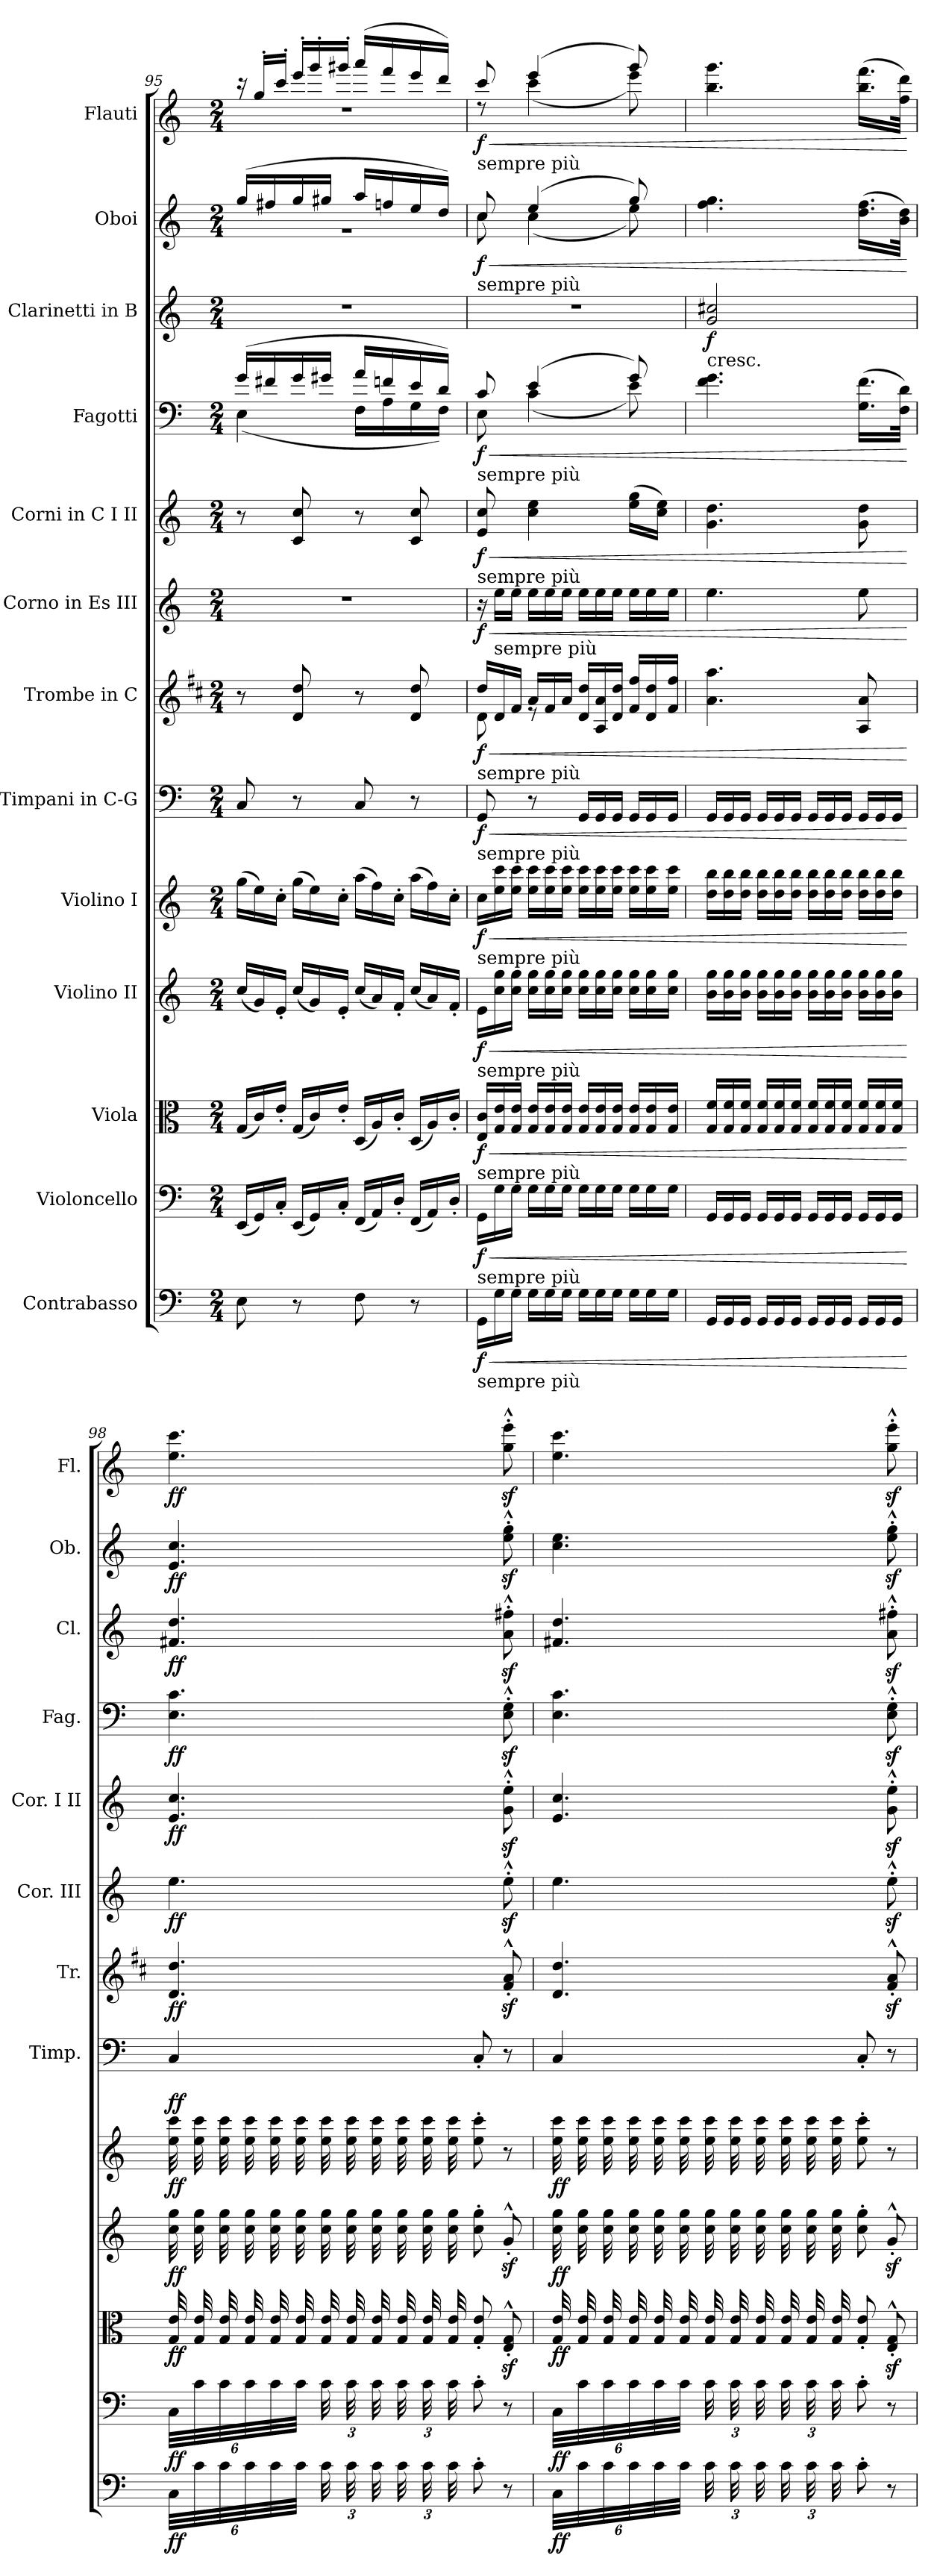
**kern	**dynam	**kern	**dynam	**kern	**dynam	**kern	**dynam	**kern	**dynam	**kern	**dynam	**kern	**dynam	**kern	**dynam	**kern	**dynam	**kern	**dynam	**kern	**dynam	**kern	**dynam	**kern	**dynam
*part13	*part13	*part12	*part12	*part11	*part11	*part10	*part10	*part9	*part9	*part8	*part8	*part7	*part7	*part6	*part6	*part5	*part5	*part4	*part4	*part3	*part3	*part2	*part2	*part1	*part1
*staff13	*staff13	*staff12	*staff12	*staff11	*staff11	*staff10	*staff10	*staff9	*staff9	*staff8	*staff8	*staff7	*staff7	*staff6	*staff6	*staff5	*staff5	*staff4	*staff4	*staff3	*staff3	*staff2	*staff2	*staff1	*staff1
*I"Contrabasso	*	*I"Violoncello	*	*I"Viola	*	*I"Violino II	*	*I"Violino I	*	*I"Timpani in C-G	*	*I"Trombe in C	*	*I"Corno in Es III	*	*I"Corni in C I II	*	*I"Fagotti	*	*I"Clarinetti in B	*	*I"Oboi	*	*I"Flauti	*
*	*	*	*	*	*	*	*	*	*	*I'Timp.	*	*I'Tr.	*	*I'Cor. III	*	*I'Cor. I II	*	*I'Fag.	*	*I'Cl.	*	*I'Ob.	*	*I'Fl.	*
*clefF4	*	*clefF4	*	*clefC3	*	*clefG2	*	*clefG2	*	*clefF4	*	*clefG2	*	*clefG2	*	*clefG2	*	*clefF4	*	*clefG2	*	*clefG2	*	*clefG2	*
*ITrd7c12	*	*	*	*	*	*	*	*	*	*	*	*ITrd1c2	*	*ITrd5c9	*	*ITrd7c12	*	*	*	*ITrd1c2	*	*	*	*	*
*k[]	*	*k[]	*	*k[]	*	*k[]	*	*k[]	*	*k[]	*	*k[]	*	*k[b-e-a-]	*	*k[]	*	*k[]	*	*k[b-e-]	*	*k[]	*	*k[]	*
*M2/4	*	*M2/4	*	*M2/4	*	*M2/4	*	*M2/4	*	*M2/4	*	*M2/4	*	*M2/4	*	*M2/4	*	*M2/4	*	*M2/4	*	*M2/4	*	*M2/4	*
*	*	*Xtuplet	*	*Xtuplet	*	*Xtuplet	*	*Xtuplet	*	*	*	*	*	*	*	*	*	*	*	*	*	*	*	*Xtuplet	*
=95	=95	=95	=95	=95	=95	=95	=95	=95	=95	=95	=95	=95	=95	=95	=95	=95	=95	=95	=95	=95	=95	=95	=95	=95	=95
*	*	*	*	*	*	*	*	*	*	*	*	*	*	*	*	*	*	*^	*	*	*	*^	*	*^	*
8EE\	.	(24EE/LL	.	(24G/LL	.	(24cc/LL	.	(24gg\LL	.	8C/	.	8r	.	2r	.	8r	.	(16g/LL	(4E\	.	2r	.	(16gg/LL	2r	.	24r	2rdd	.
.	.	24GG/)	.	24c/)	.	24g/)	.	24ee\)	.	.	.	.	.	.	.	.	.	.	.	.	.	.	.	.	.	24gg'/LL	.	.
.	.	.	.	.	.	.	.	.	.	.	.	.	.	.	.	.	.	16f#X/	.	.	.	.	16ff#X/	.	.	.	.	.
.	.	24C'/JJ	.	24e'/JJ	.	24e'/JJ	.	24cc'\JJ	.	.	.	.	.	.	.	.	.	.	.	.	.	.	.	.	.	24ccc'/JJ	.	.
8r	.	(24EE/LL	.	(24G/LL	.	(24cc/LL	.	(24gg\LL	.	8r	.	8c/ 8cc/	.	.	.	8C/ 8c/	.	16g/	.	.	.	.	16gg/	.	.	24eee'/LL	.	.
.	.	24GG/)	.	24c/)	.	24g/)	.	24ee\)	.	.	.	.	.	.	.	.	.	.	.	.	.	.	.	.	.	24ggg'/	.	.
.	.	.	.	.	.	.	.	.	.	.	.	.	.	.	.	.	.	16g#X/JJ	.	.	.	.	16gg#X/JJ	.	.	.	.	.
.	.	24C'/JJ	.	24e'/JJ	.	24e'/JJ	.	24cc'\JJ	.	.	.	.	.	.	.	.	.	.	.	.	.	.	.	.	.	24ggg#X'/JJ	.	.
8FF\	.	(24FF/LL	.	(24D/LL	.	(24cc/LL	.	(24aa\LL	.	8C/	.	8r	.	.	.	8r	.	16a/LL	16F\LL	.	.	.	16aa/LL	.	.	(16aaa/LL	.	.
.	.	24AA/)	.	24A/)	.	24a/)	.	24ff\)	.	.	.	.	.	.	.	.	.	.	.	.	.	.	.	.	.	.	.	.
.	.	.	.	.	.	.	.	.	.	.	.	.	.	.	.	.	.	16fn/	16A\	.	.	.	16ffn/	.	.	16fff/	.	.
.	.	24D'/JJ	.	24c'/JJ	.	24f'/JJ	.	24cc'\JJ	.	.	.	.	.	.	.	.	.	.	.	.	.	.	.	.	.	.	.	.
8r	.	(24FF/LL	.	(24D/LL	.	(24cc/LL	.	(24aa\LL	.	8r	.	8c/ 8cc/	.	.	.	8C/ 8c/	.	16e/	16G\	.	.	.	16ee/	.	.	16eee/	.	.
.	.	24AA/)	.	24A/)	.	24a/)	.	24ff\)	.	.	.	.	.	.	.	.	.	.	.	.	.	.	.	.	.	.	.	.
.	.	.	.	.	.	.	.	.	.	.	.	.	.	.	.	.	.	16d/JJ)	16F\JJ)	.	.	.	16dd/JJ)	.	.	16ddd/JJ)	.	.
.	.	24D'/JJ	.	24c'/JJ	.	24f'/JJ	.	24cc'\JJ	.	.	.	.	.	.	.	.	.	.	.	.	.	.	.	.	.	.	.	.
!!LO:PB:g=z	!!
=96	=96	=96	=96	=96	=96	=96	=96	=96	=96	=96	=96	=96	=96	=96	=96	=96	=96	=96	=96	=96	=96	=96	=96	=96	=96	=96	=96	=96
*Xtuplet	*	*	*	*	*	*	*	*	*	*	*	*	*	*	*	*	*	*	*	*	*	*	*	*	*	*	*	*
!	!LO:HP:b	!	!LO:HP:b	!	!LO:HP:b	!	!LO:HP:b	!	!LO:HP:b	!	!LO:HP:b	!	!	!	!	!	!	!	!	!	!	!	!	!	!	!	!	!
*	*	*	*	*	*	*	*	*	*	*	*	*Xtuplet	*	*	*	*	*	*	*	*	*	*	*	*	*	*	*	*
!	!	!	!	!	!	!	!	!	!	!	!	!	!LO:HP:b	!	!	!	!	!	!	!	!	!	!	!	!	!	!	!
*	*	*	*	*	*	*	*	*	*	*	*	*^	*	*	*	*	*	*	*	*	*	*	*	*	*	*	*	*
*	*	*	*	*	*	*	*	*	*	*	*	*	*	*	*Xtuplet	*	*	*	*	*	*	*	*	*	*	*	*	*	*
!	!	!	!	!	!	!	!	!	!	!	!	!	!	!	!	!	!	!	!	!	!	!	!	!	!	!	!LO:TX:b:t=sempre più	!	!
!	!	!	!	!	!	!	!	!	!	!	!	!	!	!	!	!	!	!	!	!	!	!	!	!LO:TX:b:t=sempre più	!	!	!	!	!
!	!	!	!	!	!	!	!	!	!	!	!	!	!	!	!	!	!	!	!LO:TX:b:t=sempre più	!	!	!	!	!	!	!	!	!	!
!	!	!	!	!	!	!	!	!	!	!	!	!	!	!	!	!	!LO:TX:b:t=sempre più	!	!	!	!	!	!	!	!	!	!	!	!
!	!	!	!	!	!	!	!	!	!	!	!	!LO:TX:b:t=sempre più	!	!	!	!	!	!	!	!	!	!	!	!	!	!	!	!	!
!	!	!	!	!	!	!	!	!	!	!LO:TX:b:t=sempre più	!	!	!	!	!	!	!	!	!	!	!	!	!	!	!	!	!	!	!
!	!	!	!	!	!	!	!	!LO:TX:b:t=sempre più	!	!	!	!	!	!	!	!	!	!	!	!	!	!	!	!	!	!	!	!	!
!	!	!	!	!	!	!LO:TX:b:t=sempre più	!	!	!	!	!	!	!	!	!	!	!	!	!	!	!	!	!	!	!	!	!	!	!
!	!	!	!	!LO:TX:b:t=sempre più	!	!	!	!	!	!	!	!	!	!	!	!	!	!	!	!	!	!	!	!	!	!	!	!	!
!	!	!LO:TX:b:t=sempre più	!	!	!	!	!	!	!	!	!	!	!	!	!	!	!	!	!	!	!	!	!	!	!	!	!	!	!
!LO:TX:b:t=sempre più	!	!	!	!	!	!	!	!	!	!	!	!	!	!	!	!	!	!	!	!	!	!	!	!	!	!	!	!	!
!	!LO:DY:n=1:b	!	!LO:DY:n=1:b	!	!LO:DY:n=1:b	!	!LO:DY:n=1:b	!	!LO:DY:n=1:b	!	!LO:DY:n=1:b	!	!	!LO:DY:n=1:b	!	!LO:HP:b	!	!LO:HP:b	!	!	!LO:HP:b	!	!	!	!	!LO:HP:b	!	!	!LO:HP:b
!	!	!	!	!	!	!	!	!	!	!	!	!	!	!	!	!LO:DY:n=1:b	!	!LO:DY:n=1:b	!	!	!LO:DY:n=1:b	!	!	!	!	!LO:DY:n=1:b	!	!	!LO:DY:n=1:b
24GGG\LL	< f	24GG\LL	< f	24E/ 24c/LL	< f	24e\LL	< f	24cc\LL	< f	8GG/	< f	24cc/LL	8c\	< f	24r	< f	8E/ 8c/	< f	8c/	8E\	< f	2r	.	8cc/	8cc\	< f	8ccc/	8rdd	< f
!	!	!	!	!	!	!	!	!	!	!	!	!	!	!	!LO:TX:b:t=sempre più	!	!	!	!	!	!	!	!	!	!	!	!	!	!
24GG\	.	24G\	.	24G/ 24e/	.	24cc\ 24gg\	.	24ee\ 24ccc\	.	.	.	24c/	.	.	24g\LL	.	.	.	.	.	.	.	.	.	.	.	.	.	.
24GG\JJ	.	24G\JJ	.	24G/ 24e/JJ	.	24cc\ 24gg\JJ	.	24ee\ 24ccc\JJ	.	.	.	24e/JJ	.	.	24g\JJ	.	.	.	.	.	.	.	.	.	.	.	.	.	.
24GG\LL	.	24G\LL	.	24G/ 24e/LL	.	24cc\ 24gg\LL	.	24ee\ 24ccc\LL	.	8r	.	24g/LL	8re	.	24g\LL	.	4c\ 4e\	.	(4e/	(4c\	.	.	.	(4ee/	(4cc\	.	(4eee/	(4ccc\	.
24GG\	.	24G\	.	24G/ 24e/	.	24cc\ 24gg\	.	24ee\ 24ccc\	.	.	.	24e/	.	.	24g\	.	.	.	.	.	.	.	.	.	.	.	.	.	.
24GG\JJ	.	24G\JJ	.	24G/ 24e/JJ	.	24cc\ 24gg\JJ	.	24ee\ 24ccc\JJ	.	.	.	24g/JJ	.	.	24g\JJ	.	.	.	.	.	.	.	.	.	.	.	.	.	.
*	*	*	*	*	*	*	*	*	*	*Xtuplet	*	*	*	*	*	*	*	*	*	*	*	*	*	*	*	*	*	*	*
24GG\LL	.	24G\LL	.	24G/ 24e/LL	.	24cc\ 24gg\LL	.	24ee\ 24ccc\LL	.	24GG/LL	.	24c/ 24cc/LL	4ryy	.	24g\LL	.	.	.	.	.	.	.	.	.	.	.	.	.	.
24GG\	.	24G\	.	24G/ 24e/	.	24cc\ 24gg\	.	24ee\ 24ccc\	.	24GG/	.	24G/ 24g/	.	.	24g\	.	.	.	.	.	.	.	.	.	.	.	.	.	.
24GG\JJ	.	24G\JJ	.	24G/ 24e/JJ	.	24cc\ 24gg\JJ	.	24ee\ 24ccc\JJ	.	24GG/JJ	.	24c/ 24cc/JJ	.	.	24g\JJ	.	.	.	.	.	.	.	.	.	.	.	.	.	.
24GG\LL	.	24G\LL	.	24G/ 24e/LL	.	24cc\ 24gg\LL	.	24ee\ 24ccc\LL	.	24GG/LL	.	24e/ 24ee/LL	.	.	24g\LL	.	(16e\ 16g\LL	.	8g/)	8e\)	.	.	.	8gg/)	8ee\)	.	8ggg/)	8eee\)	.
24GG\	.	24G\	.	24G/ 24e/	.	24cc\ 24gg\	.	24ee\ 24ccc\	.	24GG/	.	24c/ 24cc/	.	.	24g\	.	.	.	.	.	.	.	.	.	.	.	.	.	.
.	.	.	.	.	.	.	.	.	.	.	.	.	.	.	.	.	16c\ 16e\JJ)	.	.	.	.	.	.	.	.	.	.	.	.
24GG\JJ	.	24G\JJ	.	24G/ 24e/JJ	.	24cc\ 24gg\JJ	.	24ee\ 24ccc\JJ	.	24GG/JJ	.	24e/ 24ee/JJ	.	.	24g\JJ	.	.	.	.	.	.	.	.	.	.	.	.	.	.
*	*	*	*	*	*	*	*	*	*	*	*	*	*	*	*	*	*	*	*	*	*	*	*	*v	*v	*	*	*	*
*	*	*	*	*	*	*	*	*	*	*	*	*v	*v	*	*	*	*	*	*v	*v	*	*	*	*	*	*v	*v	*
=97	=97	=97	=97	=97	=97	=97	=97	=97	=97	=97	=97	=97	=97	=97	=97	=97	=97	=97	=97	=97	=97	=97	=97	=97	=97
!	!	!	!	!	!	!	!	!	!	!	!	!	!	!	!	!	!	!	!	!LO:TX:b:t=cresc.	!	!	!	!	!
!	!	!	!	!	!	!	!	!	!	!	!	!	!	!	!	!	!	!	!	!	!LO:DY:b	!	!	!	!
24GGG/LL	.	24GG/LL	.	24G/ 24f/LL	.	24b\ 24gg\LL	.	24dd\ 24bb\LL	.	24GG/LL	.	4.g\ 4.gg\	.	4.g\	.	4.G\ 4.d\	.	4.f\ 4.g\	.	2f/ 2bn/	f	4.ff\ 4.gg\	.	4.bb\ 4.ggg\	.
24GGG/	.	24GG/	.	24G/ 24f/	.	24b\ 24gg\	.	24dd\ 24bb\	.	24GG/	.	.	.	.	.	.	.	.	.	.	.	.	.	.	.
24GGG/JJ	.	24GG/JJ	.	24G/ 24f/JJ	.	24b\ 24gg\JJ	.	24dd\ 24bb\JJ	.	24GG/JJ	.	.	.	.	.	.	.	.	.	.	.	.	.	.	.
24GGG/LL	.	24GG/LL	.	24G/ 24f/LL	.	24b\ 24gg\LL	.	24dd\ 24bb\LL	.	24GG/LL	.	.	.	.	.	.	.	.	.	.	.	.	.	.	.
24GGG/	.	24GG/	.	24G/ 24f/	.	24b\ 24gg\	.	24dd\ 24bb\	.	24GG/	.	.	.	.	.	.	.	.	.	.	.	.	.	.	.
24GGG/JJ	.	24GG/JJ	.	24G/ 24f/JJ	.	24b\ 24gg\JJ	.	24dd\ 24bb\JJ	.	24GG/JJ	.	.	.	.	.	.	.	.	.	.	.	.	.	.	.
24GGG/LL	.	24GG/LL	.	24G/ 24f/LL	.	24b\ 24gg\LL	.	24dd\ 24bb\LL	.	24GG/LL	.	.	.	.	.	.	.	.	.	.	.	.	.	.	.
24GGG/	.	24GG/	.	24G/ 24f/	.	24b\ 24gg\	.	24dd\ 24bb\	.	24GG/	.	.	.	.	.	.	.	.	.	.	.	.	.	.	.
24GGG/JJ	.	24GG/JJ	.	24G/ 24f/JJ	.	24b\ 24gg\JJ	.	24dd\ 24bb\JJ	.	24GG/JJ	.	.	.	.	.	.	.	.	.	.	.	.	.	.	.
24GGG/LL	.	24GG/LL	.	24G/ 24f/LL	.	24b\ 24gg\LL	.	24dd\ 24bb\LL	.	24GG/LL	.	8G/ 8g/	.	8g\	.	8G\ 8d\	.	(16.G\ 16.f\LL	.	.	.	(16.dd\ 16.ff\LL	.	(16.bb\ 16.fff\LL	.
24GGG/	.	24GG/	.	24G/ 24f/	.	24b\ 24gg\	.	24dd\ 24bb\	.	24GG/	.	.	.	.	.	.	.	.	.	.	.	.	.	.	.
24GGG/JJ	.	24GG/JJ	.	24G/ 24f/JJ	.	24b\ 24gg\JJ	.	24dd\ 24bb\JJ	.	24GG/JJ	.	.	.	.	.	.	.	.	.	.	.	.	.	.	.
.	.	.	.	.	.	.	.	.	.	.	.	.	.	.	.	.	.	32F\ 32d\JJk)	.	.	.	32b\ 32dd\JJk)	.	32ff\ 32ddd\JJk)	.
.	[	.	[	.	[	.	[	.	[	.	[	.	[	.	[	.	[	.	[	.	.	.	[	.	[
=98	=98	=98	=98	=98	=98	=98	=98	=98	=98	=98	=98	=98	=98	=98	=98	=98	=98	=98	=98	=98	=98	=98	=98	=98	=98
*tuplet	*	*	*	*	*	*	*	*	*	*	*	*	*	*	*	*	*	*	*	*	*	*	*	*	*
*Xbrackettup	*	*tuplet	*	*	*	*	*	*	*	*	*	*	*	*	*	*	*	*	*	*	*	*	*	*	*
*	*	*Xbrackettup	*	*	*	*	*	*	*	*	*	*	*	*	*	*	*	*	*	*	*	*	*	*	*
*	*	*	*	*	*	*	*	*	*	*^	*	*	*	*	*	*	*	*	*	*	*	*	*	*	*
!	!LO:DY:b	!	!LO:DY:b	!	!LO:DY:b	!	!LO:DY:b	!	!LO:DY:b	!	!	!LO:DY:b	!	!LO:DY:b	!	!LO:DY:b	!	!LO:DY:b	!	!LO:DY:b	!	!LO:DY:b	!	!LO:DY:b	!	!LO:DY:b
*	*	*	*	*tremolo	*	*	*	*	*	*	*	*	*	*	*	*	*	*	*	*	*	*	*	*	*	*
*	*	*	*	*	*	*tremolo	*	*	*	*	*	*	*	*	*	*	*	*	*	*	*	*	*	*	*	*
*	*	*	*	*	*	*	*	*tremolo	*	*	*	*	*	*	*	*	*	*	*	*	*	*	*	*	*	*
*	*	*	*	*	*	*	*	*	*	*tremolo	*	*	*	*	*	*	*	*	*	*	*	*	*	*	*	*
48CC\LLL	ff	48C\LLL	ff	48G/ 48e/	ff	48cc\ 48gg\	ff	48ee\ 48ccc\	ff	4C/	48C!yyLLL	ff	4.c/ 4.cc/	ff	4.g\	ff	4.E/ 4.c/	ff	4.E\ 4.c\	ff	4.en/ 4.cc/	ff	4.e/ 4.cc/	ff	4.ee\ 4.ccc\	ff
48C\	.	48c\	.	48G/ 48e/	.	48cc\ 48gg\	.	48ee\ 48ccc\	.	.	48C!yy	.	.	.	.	.	.	.	.	.	.	.	.	.	.	.
48C\	.	48c\	.	48G/ 48e/	.	48cc\ 48gg\	.	48ee\ 48ccc\	.	.	48C!yy	.	.	.	.	.	.	.	.	.	.	.	.	.	.	.
48C\	.	48c\	.	48G/ 48e/	.	48cc\ 48gg\	.	48ee\ 48ccc\	.	.	48C!yy	.	.	.	.	.	.	.	.	.	.	.	.	.	.	.
48C\	.	48c\	.	48G/ 48e/	.	48cc\ 48gg\	.	48ee\ 48ccc\	.	.	48C!yy	.	.	.	.	.	.	.	.	.	.	.	.	.	.	.
48C\JJJ	.	48c\JJJ	.	48G/ 48e/	.	48cc\ 48gg\	.	48ee\ 48ccc\	.	.	48C!yy	.	.	.	.	.	.	.	.	.	.	.	.	.	.	.
*tremolo	*	*	*	*	*	*	*	*	*	*	*	*	*	*	*	*	*	*	*	*	*	*	*	*	*	*
*	*	*tremolo	*	*	*	*	*	*	*	*	*	*	*	*	*	*	*	*	*	*	*	*	*	*	*	*
48C\	.	48c\	.	48G/ 48e/	.	48cc\ 48gg\	.	48ee\ 48ccc\	.	.	48C!yy	.	.	.	.	.	.	.	.	.	.	.	.	.	.	.
48C\	.	48c\	.	48G/ 48e/	.	48cc\ 48gg\	.	48ee\ 48ccc\	.	.	48C!yy	.	.	.	.	.	.	.	.	.	.	.	.	.	.	.
48C\	.	48c\	.	48G/ 48e/	.	48cc\ 48gg\	.	48ee\ 48ccc\	.	.	48C!yy	.	.	.	.	.	.	.	.	.	.	.	.	.	.	.
48C\	.	48c\	.	48G/ 48e/	.	48cc\ 48gg\	.	48ee\ 48ccc\	.	.	48C!yy	.	.	.	.	.	.	.	.	.	.	.	.	.	.	.
48C\	.	48c\	.	48G/ 48e/	.	48cc\ 48gg\	.	48ee\ 48ccc\	.	.	48C!yy	.	.	.	.	.	.	.	.	.	.	.	.	.	.	.
48C\	.	48c\	.	48G/ 48e/	.	48cc\ 48gg\	.	48ee\ 48ccc\	.	.	48C!yyJJJ	.	.	.	.	.	.	.	.	.	.	.	.	.	.	.
*	*	*	*	*	*	*	*	*	*	*Xtremolo	*	*	*	*	*	*	*	*	*	*	*	*	*	*	*	*
*	*	*	*	*	*	*	*	*Xtremolo	*	*	*	*	*	*	*	*	*	*	*	*	*	*	*	*	*	*
*	*	*	*	*	*	*Xtremolo	*	*	*	*	*	*	*	*	*	*	*	*	*	*	*	*	*	*	*	*
*	*	*	*	*Xtremolo	*	*	*	*	*	*	*	*	*	*	*	*	*	*	*	*	*	*	*	*	*	*
*	*	*Xtremolo	*	*	*	*	*	*	*	*	*	*	*	*	*	*	*	*	*	*	*	*	*	*	*	*
*Xtremolo	*	*	*	*	*	*	*	*	*	*	*	*	*	*	*	*	*	*	*	*	*	*	*	*	*	*
8C'\	.	8c'\	.	8G/' 8e/'	.	8cc\' 8gg\'	.	8ee\' 8ccc\'	.	8C'/	4ryy	.	.	.	.	.	.	.	.	.	.	.	.	.	.	.
8r	.	8r	.	8E/z<'^^ 8G/z<'^^	.	8gz<'^^/	.	8r	.	8r	.	.	8e/z<'^^ 8g/z<'^^	.	8gz<'^^\	.	8G\z<'^^ 8e\z<'^^	.	8E\z<'^^ 8G\z<'^^	.	8g\z<'^^ 8een\z<'^^	.	8ee\z<'^^ 8gg\z<'^^	.	8gg\z<'^^ 8eee\z<'^^	.
=99	=99	=99	=99	=99	=99	=99	=99	=99	=99	=99	=99	=99	=99	=99	=99	=99	=99	=99	=99	=99	=99	=99	=99	=99	=99	=99
!	!LO:DY:b	!	!LO:DY:b	!	!LO:DY:b	!	!LO:DY:b	!	!LO:DY:b	!	!	!	!	!	!	!	!	!	!	!	!	!	!	!	!	!
*	*	*	*	*tremolo	*	*	*	*	*	*	*	*	*	*	*	*	*	*	*	*	*	*	*	*	*	*
*	*	*	*	*	*	*tremolo	*	*	*	*	*	*	*	*	*	*	*	*	*	*	*	*	*	*	*	*
*	*	*	*	*	*	*	*	*tremolo	*	*	*	*	*	*	*	*	*	*	*	*	*	*	*	*	*	*
*	*	*	*	*	*	*	*	*	*	*tremolo	*	*	*	*	*	*	*	*	*	*	*	*	*	*	*	*
48CC\LLL	ff	48C\LLL	ff	48G/ 48e/	ff	48cc\ 48gg\	ff	48ee\ 48ccc\	ff	4C/	48C!yyLLL	.	4.c/ 4.cc/	.	4.g\	.	4.E/ 4.c/	.	4.E\ 4.c\	.	4.en/ 4.cc/	.	4.cc\ 4.ee\	.	4.ee\ 4.ccc\	.
48C\	.	48c\	.	48G/ 48e/	.	48cc\ 48gg\	.	48ee\ 48ccc\	.	.	48C!yy	.	.	.	.	.	.	.	.	.	.	.	.	.	.	.
48C\	.	48c\	.	48G/ 48e/	.	48cc\ 48gg\	.	48ee\ 48ccc\	.	.	48C!yy	.	.	.	.	.	.	.	.	.	.	.	.	.	.	.
48C\	.	48c\	.	48G/ 48e/	.	48cc\ 48gg\	.	48ee\ 48ccc\	.	.	48C!yy	.	.	.	.	.	.	.	.	.	.	.	.	.	.	.
48C\	.	48c\	.	48G/ 48e/	.	48cc\ 48gg\	.	48ee\ 48ccc\	.	.	48C!yy	.	.	.	.	.	.	.	.	.	.	.	.	.	.	.
48C\JJJ	.	48c\JJJ	.	48G/ 48e/	.	48cc\ 48gg\	.	48ee\ 48ccc\	.	.	48C!yy	.	.	.	.	.	.	.	.	.	.	.	.	.	.	.
*tremolo	*	*	*	*	*	*	*	*	*	*	*	*	*	*	*	*	*	*	*	*	*	*	*	*	*	*
*	*	*tremolo	*	*	*	*	*	*	*	*	*	*	*	*	*	*	*	*	*	*	*	*	*	*	*	*
48C\	.	48c\	.	48G/ 48e/	.	48cc\ 48gg\	.	48ee\ 48ccc\	.	.	48C!yy	.	.	.	.	.	.	.	.	.	.	.	.	.	.	.
48C\	.	48c\	.	48G/ 48e/	.	48cc\ 48gg\	.	48ee\ 48ccc\	.	.	48C!yy	.	.	.	.	.	.	.	.	.	.	.	.	.	.	.
48C\	.	48c\	.	48G/ 48e/	.	48cc\ 48gg\	.	48ee\ 48ccc\	.	.	48C!yy	.	.	.	.	.	.	.	.	.	.	.	.	.	.	.
48C\	.	48c\	.	48G/ 48e/	.	48cc\ 48gg\	.	48ee\ 48ccc\	.	.	48C!yy	.	.	.	.	.	.	.	.	.	.	.	.	.	.	.
48C\	.	48c\	.	48G/ 48e/	.	48cc\ 48gg\	.	48ee\ 48ccc\	.	.	48C!yy	.	.	.	.	.	.	.	.	.	.	.	.	.	.	.
48C\	.	48c\	.	48G/ 48e/	.	48cc\ 48gg\	.	48ee\ 48ccc\	.	.	48C!yyJJJ	.	.	.	.	.	.	.	.	.	.	.	.	.	.	.
*	*	*	*	*	*	*	*	*	*	*Xtremolo	*	*	*	*	*	*	*	*	*	*	*	*	*	*	*	*
*	*	*	*	*	*	*	*	*Xtremolo	*	*	*	*	*	*	*	*	*	*	*	*	*	*	*	*	*	*
*	*	*	*	*	*	*Xtremolo	*	*	*	*	*	*	*	*	*	*	*	*	*	*	*	*	*	*	*	*
*	*	*	*	*Xtremolo	*	*	*	*	*	*	*	*	*	*	*	*	*	*	*	*	*	*	*	*	*	*
*	*	*Xtremolo	*	*	*	*	*	*	*	*	*	*	*	*	*	*	*	*	*	*	*	*	*	*	*	*
*Xtremolo	*	*	*	*	*	*	*	*	*	*	*	*	*	*	*	*	*	*	*	*	*	*	*	*	*	*
8C'\	.	8c'\	.	8G/' 8e/'	.	8cc\' 8gg\'	.	8ee\' 8ccc\'	.	8C'/	4ryy	.	.	.	.	.	.	.	.	.	.	.	.	.	.	.
8r	.	8r	.	8E/z<'^^ 8G/z<'^^	.	8gz<'^^/	.	8r	.	8r	.	.	8e/z<'^^ 8g/z<'^^	.	8gz<'^^\	.	8G\z<'^^ 8e\z<'^^	.	8E\z<'^^ 8G\z<'^^	.	8g\z<'^^ 8een\z<'^^	.	8ee\z<'^^ 8gg\z<'^^	.	8gg\z<'^^ 8eee\z<'^^	.
*	*	*	*	*	*	*	*	*	*	*v	*v	*	*	*	*	*	*	*	*	*	*	*	*	*	*	*
=	=	=	=	=	=	=	=	=	=	=	=	=	=	=	=	=	=	=	=	=	=	=	=	=	=
*-	*-	*-	*-	*-	*-	*-	*-	*-	*-	*-	*-	*-	*-	*-	*-	*-	*-	*-	*-	*-	*-	*-	*-	*-	*-
